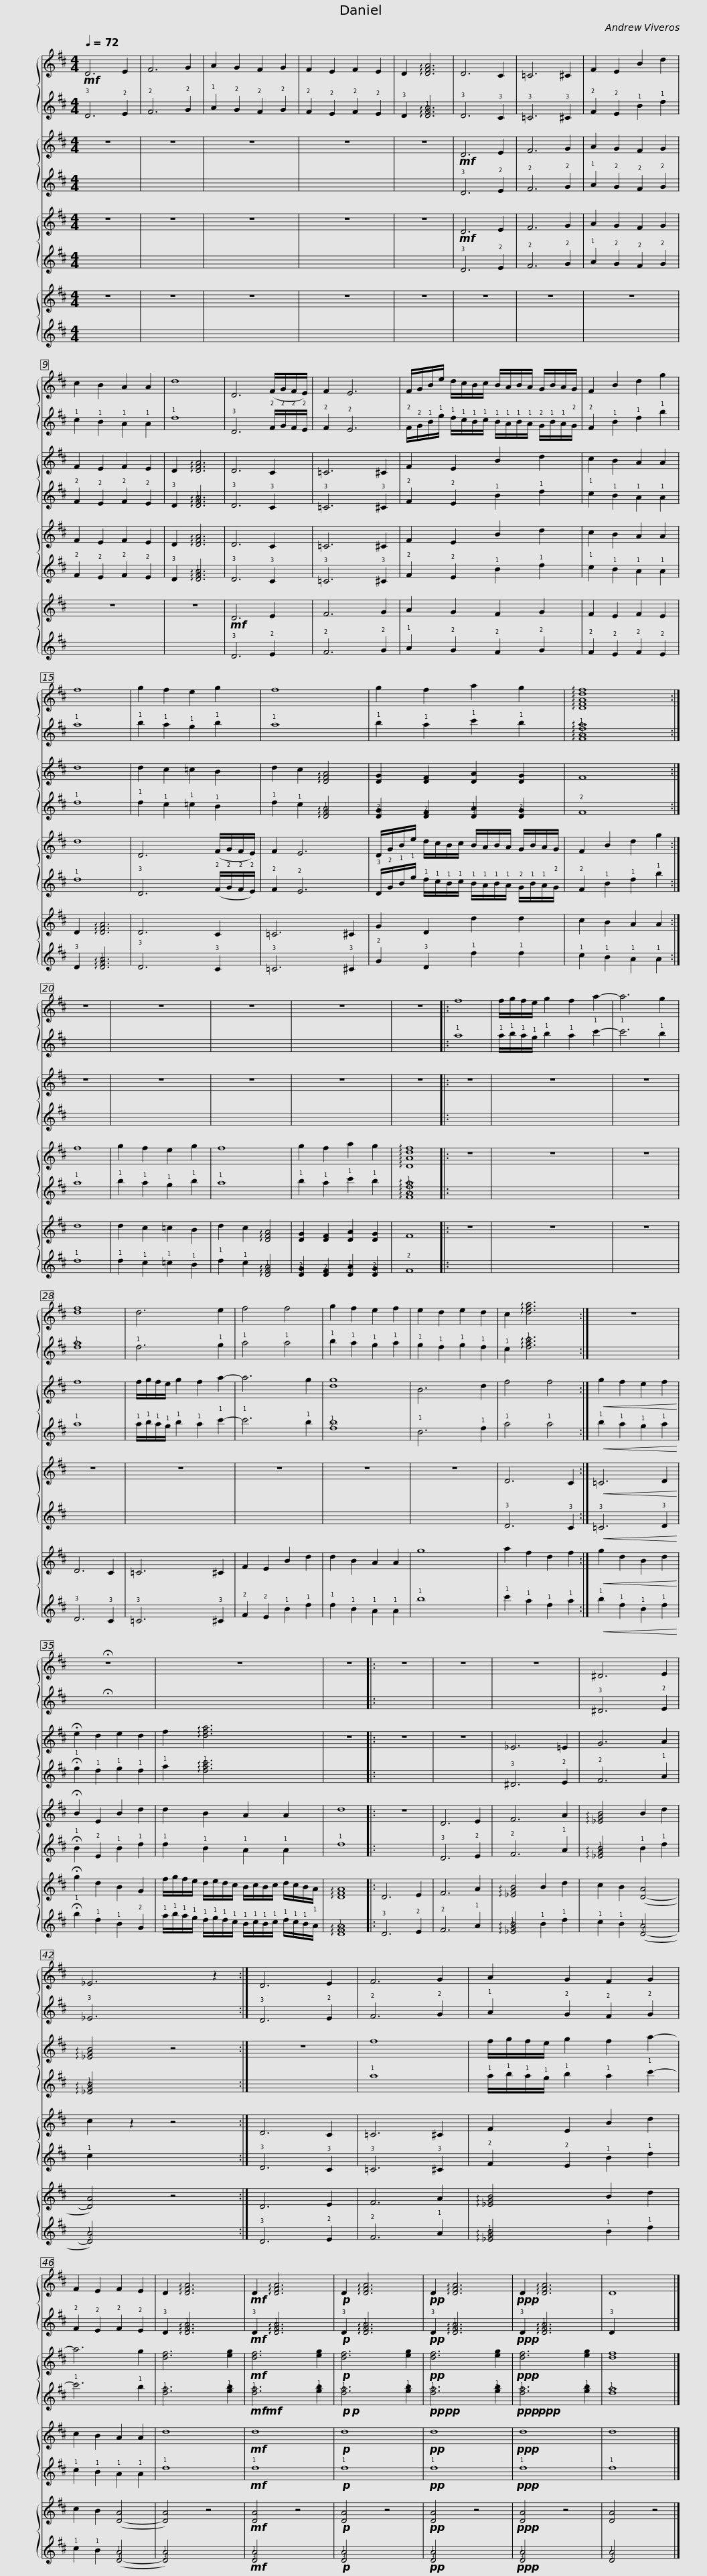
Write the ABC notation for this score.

X:1
%%score { 1 | 2 } { 3 | 4 } { 5 | 6 } { 7 | 8 }
L:1/8
Q:1/4=72
M:4/4
I:linebreak $
K:D
V:1 treble
V:2 tab stafflines=4 strings="G4,C4,E4,A4 "
V:3 treble
V:4 tab stafflines=4 strings="G4,C4,E4,A4 "
V:5 treble
V:6 tab stafflines=4 strings="G4,C4,E4,A4 "
V:7 treble
V:8 tab stafflines=4 strings="G4,C4,E4,A4 "
V:1
!mf! D6 E2 | F6 G2 | A2 G2 F2 G2 | F2 E2 F2 E2 | D2 !arpeggio![DFA]6 | %5
 D6 C2 | =C6 ^C2 | F2 E2 B2 d2 | c2 B2 A2 A2 |$ d8 | %10
 D6 (F/G/F/E/) | F2 E6 | F/G/B/e/ d/c/B/c/ B/A/B/A/ G/B/A/G/ | F2 B2 d2 g2 | f8 |$ %15
 g2 f2 e2 g2 | f8 | g2 f2 a2 g2 | !arpeggio![DFAdf]8 :| z8 |$ %20
 z8 | z8 | z8 | z8 |: f8 | %25
 f/g/f/e/ g2 f2 a2- | a6 g2 | [df]8 |$ d6 e2 | f4 f4 | %30
 g2 f2 e2 f2 | e2 d2 e2 d2 | c2 !arpeggio![dfa]6 :| z8 | !fermata!z8 |$ %35
 z8 | z8 |: z8 | z8 | z8 | %40
 ^D6 E2 | _E6 z2 :|$ D6 E2 | F6 G2 | A2 G2 F2 G2 | %45
 F2 E2 F2 E2 | D2 !arpeggio![DFA]6 |!mf! D2 !arpeggio![DFA]6 |!p! D2 !arpeggio![DFA]6 |$!pp! D2 !arpeggio![DFA]6 | %50
!ppp! D2 !arpeggio![DFA]6 | D8 |] %52
V:2
 !3!D6 !2!E2 | !2!F6 !2!G2 | !1!A2 !2!G2 !2!F2 !2!G2 | !2!F2 !2!E2 !2!F2 !2!E2 | !3!D2 !arpeggio![!3!D!2!F!1!A]6 | %5
 !3!D6 !3!C2 | !3!=C6 !3!^C2 | !2!F2 !2!E2 !1!B2 !1!d2 | !1!c2 !1!B2 !1!A2 !1!A2 |$ !1!d8 | %10
 !3!D6 !2!F/!2!G/!2!F/!2!E/ | !2!F2 !2!E6 | !2!F/!2!G/!1!B/!1!e/ !1!d/!1!c/!1!B/!1!c/ !1!B/!1!A/!1!B/!1!A/ !2!G/!1!B/!1!A/!2!G/ | !2!F2 !1!B2 !1!d2 !1!g2 | !1!f8 |$ %15
 !1!g2 !1!f2 !1!e2 !1!g2 | !1!f8 | !1!g2 !1!f2 !1!a2 !1!g2 | !arpeggio![!2!F!3!A!4!d!1!f]8 :| x8 |$ %20
 x8 | x8 | x8 | x8 |: !1!f8 | %25
 !1!f/!1!g/!1!f/!1!e/ !1!g2 !1!f2 !1!a2- | !1!a6 !1!g2 | [!2!d!1!f]8 |$ !1!d6 !1!e2 | !1!f4 !1!f4 | %30
 !1!g2 !1!f2 !1!e2 !1!f2 | !1!e2 !1!d2 !1!e2 !1!d2 | !1!c2 !arpeggio![!3!d!2!f!1!a]6 :| x8 | !fermata!x8 |$ %35
 x8 | x8 |: x8 | x8 | x8 | %40
 !3!^D6 !2!E2 | !3!_E6 x2 :|$ !3!D6 !2!E2 | !2!F6 !2!G2 | !1!A2 !2!G2 !2!F2 !2!G2 | %45
 !2!F2 !2!E2 !2!F2 !2!E2 | !3!D2 !arpeggio![!3!D!2!F!1!A]6 |!mf! !3!D2 !arpeggio![!3!D!2!F!1!A]6 |!p! !3!D2 !arpeggio![!3!D!2!F!1!A]6 |$!pp! !3!D2 !arpeggio![!3!D!2!F!1!A]6 | %50
!ppp! !3!D2 !arpeggio![!3!D!2!F!1!A]6 | !3!D2 x2 x4 |] %52
V:3
 z8 | z8 | z8 | z8 | z8 | %5
!mf! D6 E2 | F6 G2 | A2 G2 F2 G2 | F2 E2 F2 E2 |$ D2 !arpeggio![DFA]6 | %10
 D6 C2 | =C6 ^C2 | F2 E2 B2 d2 | c2 B2 A2 A2 | d8 |$ %15
 d2 c2 =c2 B2 | d2 c2 !arpeggio![DFA]4 | [DG]2 [DF]2 [DA]2 [DG]2 | F8 :| z8 |$ %20
 z8 | z8 | z8 | z8 |: z8 | %25
 z8 | z8 | f8 |$ f/g/f/e/ g2 f2 a2- | a6 g2 | %30
 [dg]8 | B6 d2 | f4 f4 :|!<(! g2 f2 e2 f2!<)! | !fermata!e2 d2 e2 d2 |$ %35
 f2 !arpeggio![dfa]6 | z8 |: z8 | z8 | _E6 =E2 | %40
 G6 A2 | !arpeggio![_EGB]4 z4 :|$ z8 | f8 | f/g/f/e/ g2 f2 a2- | %45
 a6 g2 | [df]6 [eg]2 |!mf! [df]6 [eg]2 |!p! [df]6 [eg]2 |$!pp! [df]6 [eg]2 | %50
!ppp! [df]6 [eg]2 | [df]8 |] %52
V:4
 x8 | x8 | x8 | x8 | x8 | %5
 !3!D6 !2!E2 | !2!F6 !2!G2 | !1!A2 !2!G2 !2!F2 !2!G2 | !2!F2 !2!E2 !2!F2 !2!E2 |$ !3!D2 !arpeggio![!3!D!2!F!1!A]6 | %10
 !3!D6 !3!C2 | !3!=C6 !3!^C2 | !2!F2 !2!E2 !1!B2 !1!d2 | !1!c2 !1!B2 !1!A2 !1!A2 | !1!d8 |$ %15
 !1!d2 !1!c2 !1!=c2 !1!B2 | !1!d2 !1!c2 !arpeggio![!3!D!2!F!1!A]4 | [!3!D!2!G]2 [!3!D!2!F]2 [!3!D!1!A]2 [!3!D!2!G]2 | !2!F8 :| x8 |$ %20
 x8 | x8 | x8 | x8 |: x8 | %25
 x8 | x8 | !1!f8 |$ !1!f/!1!g/!1!f/!1!e/ !1!g2 !1!f2 !1!a2- | !1!a6 !1!g2 | %30
 [!2!d!1!g]8 | !1!B6 !1!d2 | !1!f4 !1!f4 :|!<(! !1!g2 !1!f2 !1!e2 !1!f2!<)! | !fermata!!1!e2 !1!d2 !1!e2 !1!d2 |$ %35
 !1!f2 !arpeggio![!3!d!2!f!1!a]6 | x8 |: x8 | x8 | !3!^D6 !2!E2 | %40
 !2!F6 !1!A2 | !arpeggio![!3!_E!2!G!1!B]4 x4 :|$ x8 | !1!f8 | !1!f/!1!g/!1!f/!1!e/ !1!g2 !1!f2 !1!a2- | %45
 !1!a6 !1!g2 | [!2!d!1!f]6 [!2!e!1!g]2 |!mf!!mf! [!2!d!1!f]6 [!2!e!1!g]2 |!p!!p! [!2!d!1!f]6 [!2!e!1!g]2 |$!pp!!pp! [!2!d!1!f]6 [!2!e!1!g]2 | %50
!ppp!!ppp! [!2!d!1!f]6 [!2!e!1!g]2 | [!2!d!1!f]8 |] %52
V:5
 z8 | z8 | z8 | z8 | z8 | %5
!mf! D6 E2 | F6 G2 | A2 G2 F2 G2 | F2 E2 F2 E2 |$ D2 !arpeggio![DFA]6 | %10
 D6 C2 | =C6 ^C2 | F2 E2 B2 d2 | c2 B2 A2 A2 | d8 |$ %15
 D6 (F/G/F/E/) | F2 E6 | D/G/B/e/ d/c/B/c/ B/A/B/A/ G/B/A/G/ | F2 B2 d2 g2 :| f8 |$ %20
 g2 f2 e2 g2 | f8 | g2 f2 a2 g2 | !arpeggio![DAdf]8 |: z8 | %25
 z8 | z8 | z8 |$ z8 | z8 | %30
 z8 | z8 | D6 C2 :|!<(! =C6 D2!<)! | !fermata!B2 E2 B2 d2 |$ %35
 d2 B2 A2 A2 | d8 |: z8 | D6 E2 | F6 A2 | %40
 !arpeggio![_EGB]4 B2 d2 | c2 z2 z4 :|$ D6 C2 | =C6 ^C2 | F2 E2 B2 d2 | %45
 c2 B2 A2 A2 | d8 |!mf! d8 |!p! d8 |$!pp! d8 | %50
!ppp! d8 | d8 |] %52
V:6
 x8 | x8 | x8 | x8 | x8 | %5
 !3!D6 !2!E2 | !2!F6 !2!G2 | !1!A2 !2!G2 !2!F2 !2!G2 | !2!F2 !2!E2 !2!F2 !2!E2 |$ !3!D2 !arpeggio![!3!D!2!F!1!A]6 | %10
 !3!D6 !3!C2 | !3!=C6 !3!^C2 | !2!F2 !2!E2 !1!B2 !1!d2 | !1!c2 !1!B2 !1!A2 !1!A2 | !1!d8 |$ %15
 !3!D6 (!2!F/!2!G/!2!F/!2!E/) | !2!F2 !2!E6 | !3!D/!2!G/!1!B/!1!e/ !1!d/!1!c/!1!B/!1!c/ !1!B/!1!A/!1!B/!1!A/ !2!G/!1!B/!1!A/!2!G/ | !2!F2 !1!B2 !1!d2 !1!g2 :| !1!f8 |$ %20
 !1!g2 !1!f2 !1!e2 !1!g2 | !1!f8 | !1!g2 !1!f2 !1!a2 !1!g2 | !arpeggio![!2!F!3!A!4!d!1!f]8 |: x8 | %25
 x8 | x8 | x8 |$ x8 | x8 | %30
 x8 | x8 | !3!D6 !3!C2 :|!<(! !3!=C6 !3!D2!<)! | !fermata!!1!B2 !2!E2 !1!B2 !1!d2 |$ %35
 !1!d2 !1!B2 !1!A2 !1!A2 | !1!d8 |: x8 | !3!D6 !2!E2 | !2!F6 !1!A2 | %40
 !arpeggio![!3!_E!2!G!1!B]4 !1!B2 !1!d2 | !1!c2 x2 x4 :|$ !3!D6 !3!C2 | !3!=C6 !3!^C2 | !2!F2 !2!E2 !1!B2 !1!d2 | %45
 !1!c2 !1!B2 !1!A2 !1!A2 | !1!d8 |!mf! !1!d8 |!p! !1!d8 |$!pp! !1!d8 | %50
!ppp! !1!d8 | !1!d8 |] %52
V:7
 z8 | z8 | z8 | z8 | z8 | %5
 z8 | z8 | z8 | z8 |$ z8 | %10
!mf! D6 E2 | F6 G2 | A2 G2 F2 G2 | F2 E2 F2 E2 | D2 !arpeggio![DFA]6 |$ %15
 D6 C2 | =C6 ^C2 | G2 D2 d2 d2 | c2 B2 A2 A2 :| d8 |$ %20
 d2 c2 =c2 B2 | d2 c2 !arpeggio![DFA]4 | [DG]2 [DF]2 [DA]2 [DG]2 | F8 |: z8 | %25
 z8 | z8 | D6 C2 |$ =C6 ^C2 | F2 E2 B2 d2 | %30
 d2 B2 A2 A2 | g8 | a2 f2 d2 f2 :|!<(! g2 d2 B2 d2!<)! | !fermata!g2 d2 B2 G2 |$ %35
 f/g/f/e/ d/e/d/c/ B/c/B/c/ d/c/B/A/ | !arpeggio![DFA]8 |: D6 E2 | F6 A2 | !arpeggio![_EGB]4 B2 d2 | %40
 c2 B2 ([D-A]4 | [DA]4) z4 :|$ D6 E2 | F6 A2 | !arpeggio![_EGB]4 B2 d2 | %45
 c2 B2 ([D-A]4 | [DA]4) z4 |!mf! [DA]4 z4 |!p! [DA]4 z4 |$!pp! [DA]4 z4 | %50
!ppp! [DA]4 z4 | [DA]4 z4 |] %52
V:8
 x8 | x8 | x8 | x8 | x8 | %5
 x8 | x8 | x8 | x8 |$ x8 | %10
 !3!D6 !2!E2 | !2!F6 !2!G2 | !1!A2 !2!G2 !2!F2 !2!G2 | !2!F2 !2!E2 !2!F2 !2!E2 | !3!D2 !arpeggio![!3!D!2!F!1!A]6 |$ %15
 !3!D6 !3!C2 | !3!=C6 !3!^C2 | !2!G2 !3!D2 !1!d2 !1!d2 | !1!c2 !1!B2 !1!A2 !1!A2 :| !1!d8 |$ %20
 !1!d2 !1!c2 !1!=c2 !1!B2 | !1!d2 !1!c2 !arpeggio![!3!D!2!F!1!A]4 | [!3!D!2!G]2 [!3!D!2!F]2 [!3!D!1!A]2 [!3!D!2!G]2 | !2!F8 |: x8 | %25
 x8 | x8 | !3!D6 !3!C2 |$ !3!=C6 !3!^C2 | !2!F2 !2!E2 !1!B2 !1!d2 | %30
 !1!d2 !1!B2 !1!A2 !1!A2 | !1!g8 | !1!a2 !1!f2 !1!d2 !1!f2 :|!<(! !1!g2 !1!d2 !1!B2 !1!d2!<)! | !fermata!!1!g2 !1!d2 !1!B2 !2!G2 |$ %35
 !1!f/!1!g/!1!f/!1!e/ !1!d/!1!e/!1!d/!1!c/ !1!B/!1!c/!1!B/!1!c/ !1!d/!1!c/!1!B/!1!A/ | !arpeggio![!3!D!2!F!1!A]8 |: !3!D6 !2!E2 | !2!F6 !1!A2 | !arpeggio![!3!_E!2!G!1!B]4 !1!B2 !1!d2 | %40
 !1!c2 !1!B2 ([!3!D-!1!A]4 | [!3!D!1!A]4) x4 :|$ !3!D6 !2!E2 | !2!F6 !1!A2 | !arpeggio![!3!_E!2!G!1!B]4 !1!B2 !1!d2 | %45
 !1!c2 !1!B2 ([!3!D-!1!A]4 | [!3!D!1!A]4) x4 |!mf! [!3!D!1!A]4 x4 |!p! [!3!D!1!A]4 x4 |$!pp! [!3!D!1!A]4 x4 | %50
!ppp! [!3!D!1!A]4 x4 | [!3!D!1!A]4 x4 |] %52
